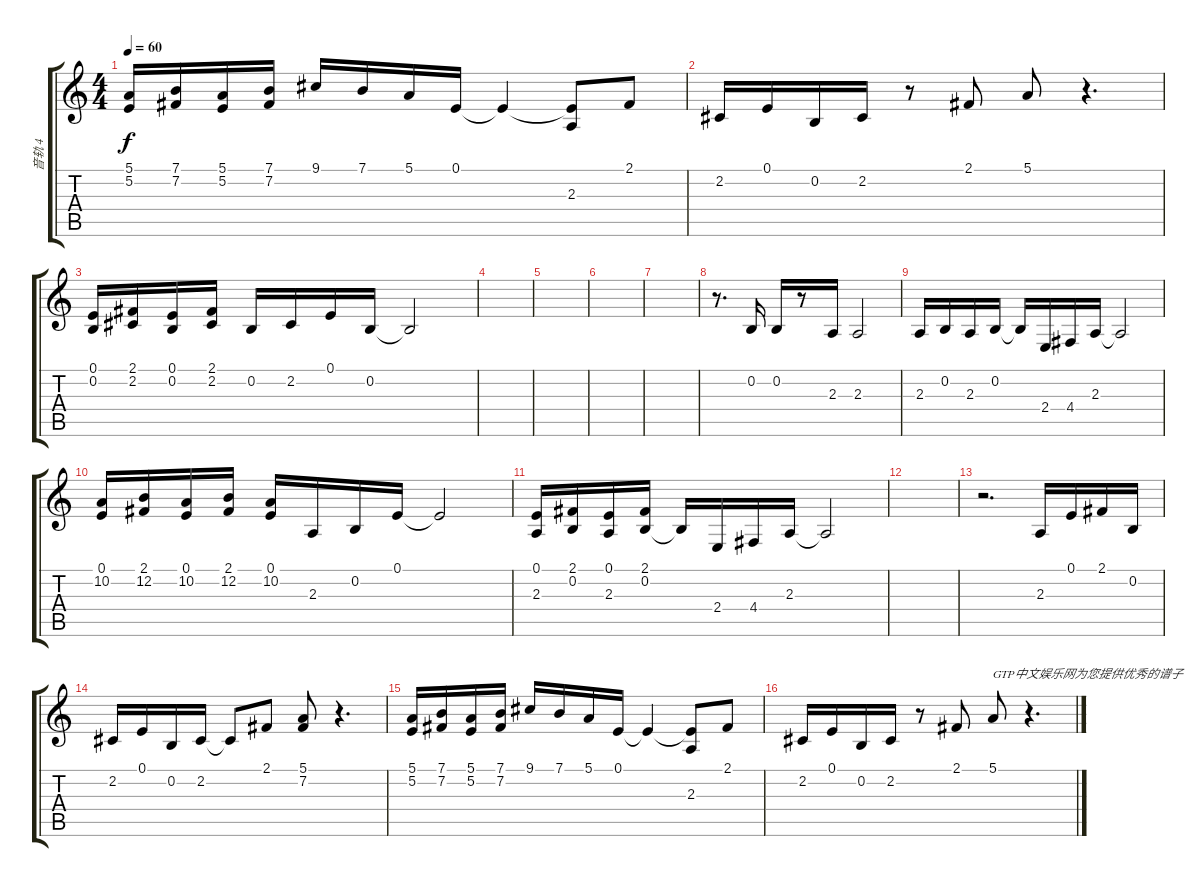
\track ("音轨 4" "音轨 4") {instrument orchestralharp}
\staff {score tabs}
\tuning (E4 B3 G3 D3 A2 E2) {hide}
\ts (4 4)
\tempo 60
\clef g2
\ks c
(5.1 5.2).16{dy f} (7.1 7.2).16 (5.1 5.2).16 (7.1 7.2).16 9.1.16 7.1.16 5.1.16 0.1.16 0.1{t}.4 (0.1{t} 2.3).8 2.1.8 |
2.2.16 0.1.16 0.2.16 2.2.16 r.8 2.1.8 5.1.8 r.4{d} |
(0.1 0.2).16 (2.1 2.2).16 (0.1 0.2).16 (2.1 2.2).16 0.2.16 2.2.16 0.1.16 0.2.16 0.2{t}.2 |
|
|
|
|
r.8{d} 0.2.16 0.2.16 r.8 2.3.16 2.3.2 |
2.3.16 0.2.16 2.3.16 0.2.16 0.2{t}.16 2.4.16 4.4.16 2.3.16 2.3{t}.2 |
(0.1 10.2).16 (2.1 12.2).16 (0.1 10.2).16 (2.1 12.2).16 (0.1 10.2).16 2.3.16 0.2.16 0.1.16 0.1{t}.2 |
(0.1 2.3).16 (2.1 0.2).16 (0.1 2.3).16 (2.1 0.2).16 0.2{t}.16 2.4.16 4.4.16 2.3.16 2.3{t}.2 |
|
r.2{d} 2.3.16{volume 6 instrument pad1newage} 0.1.16 2.1.16 0.2.16 |
2.2.16 0.1.16 0.2.16 2.2.16 2.2{t}.8 2.1.8 (5.1 7.2).8 r.4{d} |
(5.1 5.2).16 (7.1 7.2).16 (5.1 5.2).16 (7.1 7.2).16 9.1.16 7.1.16 5.1.16 0.1.16 0.1{t}.4 (0.1{t} 2.3).8 2.1.8 |
2.2.16 0.1.16 0.2.16 2.2.16 r.8 2.1.8 5.1.8{txt "GTP中文娱乐网为您提供优秀的谱子"} r.4{d}
